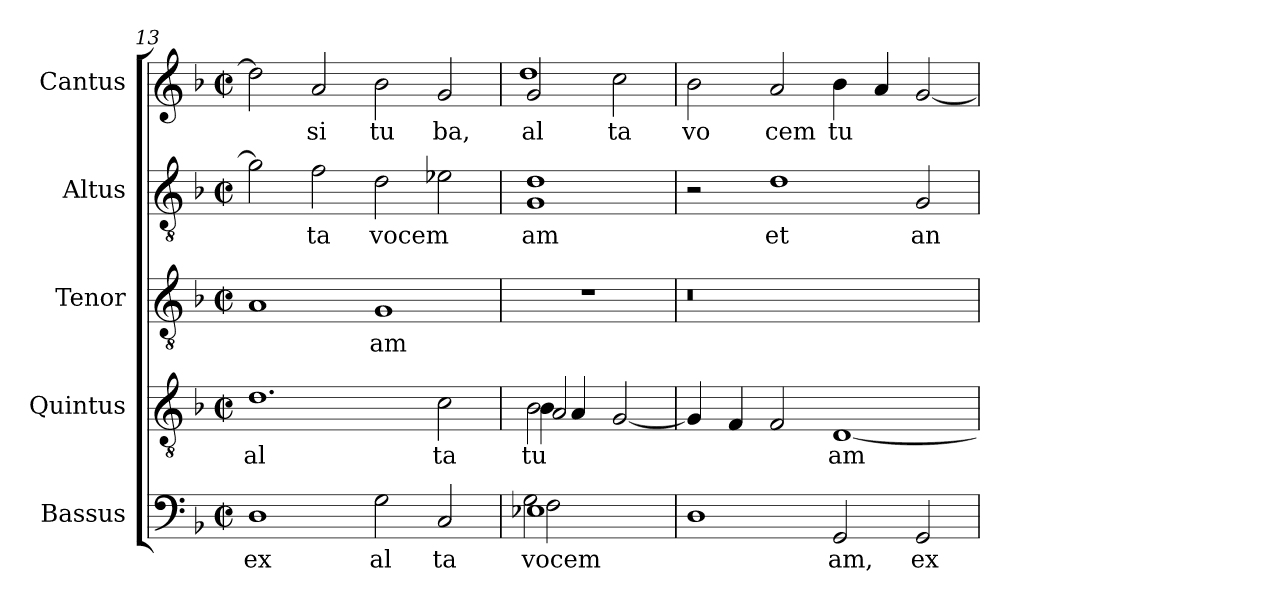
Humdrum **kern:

**kern	**text	**kern	**text	**kern	**text	**kern	**text	**kern	**text
*part5	*part5	*part4	*part4	*part3	*part3	*part2	*part2	*part1	*part1
*staff5	*staff5	*staff4	*staff4	*staff3	*staff3	*staff2	*staff2	*staff1	*staff1
*I"Bassus	*	*I"Quintus	*	*I"Tenor	*	*I"Altus	*	*I"Cantus	*
*clefF4	*	*clefGv2	*	*clefGv2	*	*clefGv2	*	*clefG2	*
*k[b-]	*	*k[b-]	*	*k[b-]	*	*k[b-]	*	*k[b-]	*
*F:	*	*F:	*	*F:	*	*F:	*	*F:	*
*M2/2	*	*M2/2	*	*M2/2	*	*M2/2	*	*M2/2	*
*met(c|)	*	*met(c|)	*	*met(c|)	*	*met(c|)	*	*met(c|)	*
=13	=13	=13	=13	=13	=13	=13	=13	=13	=13
!	!LO:LY:b:cj	!	!LO:LY:b:cj	!	!	!	!	!	!
1D	ex	1.d	al	1A	.	2g\]	.	2dd\]	.
!	!	!	!	!	!	!	!LO:LY:b:cj	!	!LO:LY:b:cj
.	.	.	.	.	.	2f\	ta	2a/	si
!	!LO:LY:b:cj	!	!	!	!LO:LY:b:cj	!	!LO:LY:b	!	!LO:LY:b:cj
2G\	al	.	.	1G	-am	2d\	vocem	2b-\	tu
!	!LO:LY:b:cj	!	!LO:LY:b:cj	!	!	!	!	!	!LO:LY:b:cj
2C/	ta	2c\	ta	.	.	2e-X\	.	2g/	ba,
=14	=14	=14	=14	=14	=14	=14	=14	=14	=14
!	!LO:LY:b:cj	!	!	!	!	!	!	!	!
*^	*	*	*	*	*	*	*	*	*
!	!	!LO:LY:b	!	!LO:LY:b	!	!	!	!	!	!
*	*^	*	*^	*	*	*	*	*	*	*
!	!	!	!	!	!	!LO:LY:b:cj	!	!	!	!LO:LY:b:cj	!	!LO:LY:b:cj
*	*	*	*	*	*^	*	*	*	*	*	*^	*
!	!	!	!	!	!	!	!	!	!	!	!	!	!	!LO:LY:b:cj
1E-X	2G\	2F\	vocem	2B-\	4B-\	2A/	tu	1r	.	1d 1G	am	2g/	1dd	al
.	.	.	.	.	4A/	.	.	.	.	.	.	.	.	.
!	!	!	!	!	!	!	!	!	!	!	!	!	!	!LO:LY:b:cj
.	2ryy	2ryy	.	[>2G/	2ryy	2ryy	.	.	.	.	.	2cc\	.	ta
*	*	*	*	*	*	*	*	*	*	*	*	*v	*v	*
!!LO:LB:g=z
=15	=15	=15	=15	=15	=15	=15	=15	=15	=15	=15	=15	=15	=15
!	!	!	!	!	!	!	!	!	!	!	!	!	!LO:LY:b:cj
*v	*v	*v	*	*	*	*	*	*	*	*	*	*	*
*	*	*v	*v	*v	*	*	*	*	*	*	*
1D	.	4G/]	.	0r	.	2r	.	2b-\	vo
.	.	4F/	.	.	.	.	.	.	.
!	!	!	!	!	!	!	!LO:LY:b:cj	!	!LO:LY:b:cj
.	.	2F/	.	.	.	1d	et	2a/	cem
!	!LO:LY:b:cj	!	!LO:LY:b:cj	!	!	!	!	!	!LO:LY:b:cj
2GG/	am,	[<1D	am	.	.	.	.	4b-\	tu
.	.	.	.	.	.	.	.	4a/	.
!	!LO:LY:b:cj	!	!	!	!	!	!LO:LY:b:cj	!	!
2GG/	ex	.	.	.	.	2G/	an-	[<2g/	.
=	=	=	=	=	=	=	=	=	=
*-	*-	*-	*-	*-	*-	*-	*-	*-	*-
